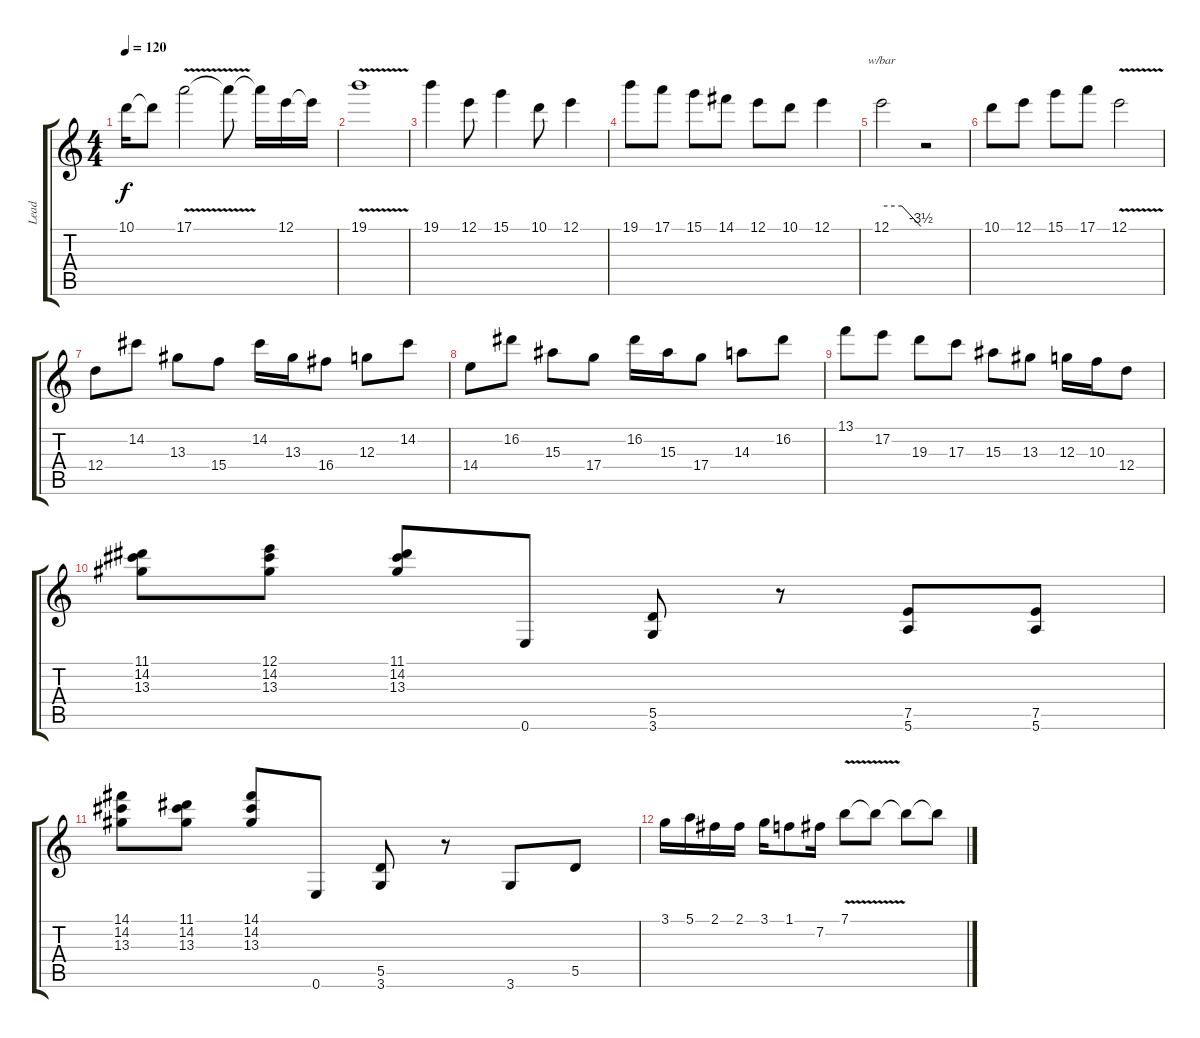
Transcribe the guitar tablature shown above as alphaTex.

\track ("Lead" "Lead") {instrument overdrivenguitar}
\staff {score tabs}
\tuning (E4 B3 G3 D3 A2 E2) {hide}
\ts (4 4)
\tempo 120
\clef g2
\ks c
10.1.16{dy f} 10.1{t}.8 17.1{v}.2 17.1{t}.8 17.1{t}.16 12.1.16 12.1{t}.16 |
19.1{v}.1 |
19.1.4 12.1.8 15.1.4 10.1.8 12.1.4 |
19.1.8 17.1.8 15.1.8 14.1.8 12.1.8 10.1.8 12.1.4 |
12.1.2{tbe (custom default 0 0 31 0 60 -14)} r.2 |
10.1.8 12.1.8 15.1.8 17.1.8 12.1{v}.2 |
12.4.8 14.2.8 13.3.8 15.4.8 14.2.16 13.3.16 16.4.8 12.3.8 14.2.8 |
14.4.8 16.2.8 15.3.8 17.4.8 16.2.16 15.3.16 17.4.8 14.3.8 16.2.8 |
13.1.8 17.2.8 19.3.8 17.3.8 15.3.8 13.3.8 12.3.16 10.3.16 12.4.8 |
(11.1 14.2 13.3).8 (12.1 14.2 13.3).8 (11.1 14.2 13.3).8 0.6.8 (5.5 3.6).8 r.8 (7.5 5.6).8 (7.5 5.6).8 |
(14.1 14.2 13.3).8 (11.1 14.2 13.3).8 (14.1 14.2 13.3).8 0.6.8 (5.5 3.6).8 r.8 3.6.8 5.5.8 |
3.1.16 5.1.16 2.1.16 2.1.16 3.1.16 1.1.8 7.2.16 7.1{v}.8 7.1{t}.8 7.1{t}.8 7.1{t}.8
